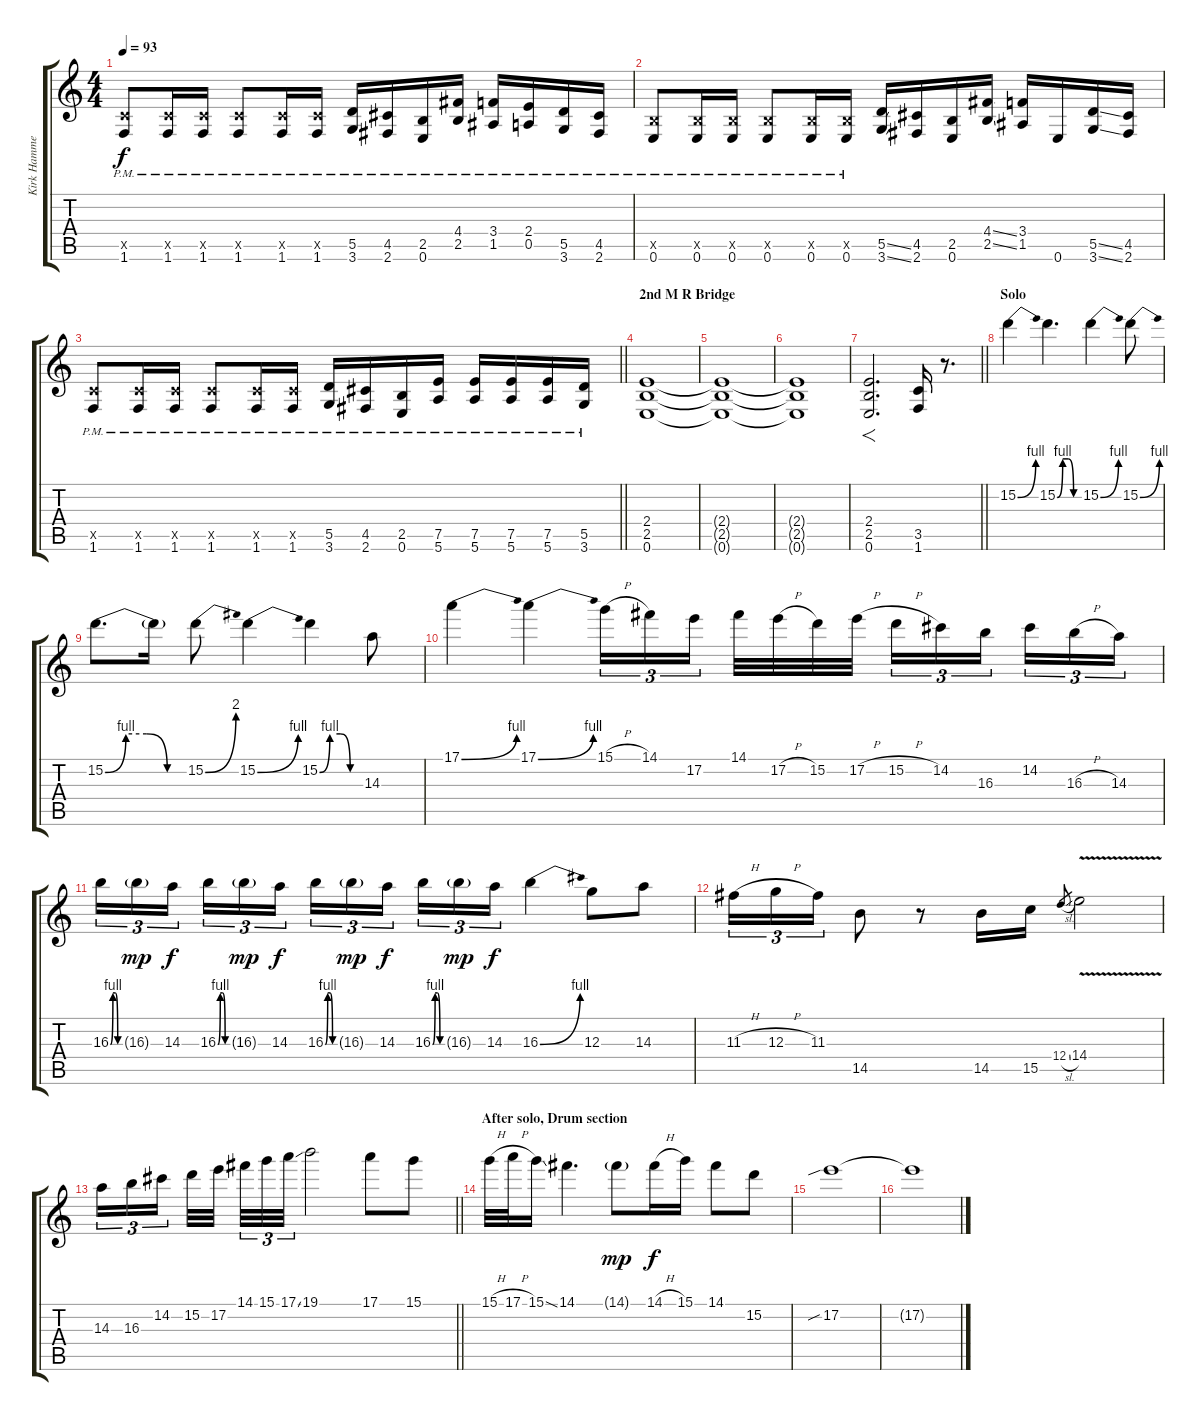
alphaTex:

\track ("Kirk Hammet" "Kirk Hamme") {instrument distortionguitar}
\staff {score tabs}
\tuning (E4 B3 G3 D3 A2 E2) {hide}
\ts (4 4)
\tempo 93
\clef g2
\ks c
(3.5{x} 1.6{pm}).8{dy f} (3.5{x} 1.6{pm}).16 (3.5{x} 1.6{pm}).16 (3.5{x} 1.6{pm}).8 (3.5{x} 1.6{pm}).16 (3.5{x} 1.6{pm}).16 (5.5{pm} 3.6{pm}).16 (4.5{pm} 2.6{pm}).16 (2.5{pm} 0.6{pm}).16 (4.4{pm} 2.5{pm}).16 (3.4{pm} 1.5{pm}).16 (2.4{pm} 0.5{pm}).16 (5.5{pm} 3.6{pm}).16 (4.5{pm} 2.6{pm}).16 |
(2.5{x} 0.6{pm}).8 (2.5{x} 0.6{pm}).16 (2.5{x} 0.6{pm}).16 (2.5{x} 0.6{pm}).8 (2.5{x} 0.6{pm}).16 (2.5{x} 0.6{pm}).16 (5.5{ss} 3.6{ss}).16 (4.5 2.6).16 (2.5 0.6).16 (4.4{ss} 2.5{ss}).16 (3.4 1.5).16 0.6.16 (5.5{ss} 3.6{ss}).16 (4.5 2.6).16 |
\barLineRight lightlight
(3.5{x} 1.6{pm}).8 (3.5{x} 1.6{pm}).16 (3.5{x} 1.6{pm}).16 (3.5{x} 1.6{pm}).8 (3.5{x} 1.6{pm}).16 (3.5{x} 1.6{pm}).16 (5.5{pm} 3.6{pm}).16 (4.5{pm} 2.6{pm}).16 (2.5{pm} 0.6{pm}).16 (7.5{pm} 5.6{pm}).16 (7.5{pm} 5.6{pm}).16 (7.5{pm} 5.6{pm}).16 (7.5{pm} 5.6{pm}).16 (5.5{pm} 3.6{pm}).16 |
\section ("" "2nd M R Bridge ")
(2.4 2.5 0.6).1 |
(2.4{t} 2.5{t} 0.6{t}).1 |
(2.4{t} 2.5{t} 0.6{t}).1 |
\barLineRight lightlight
(2.4 2.5 0.6).2{f d} (3.5 1.6).16 r.8{d} |
\section ("" "Solo")
15.2{be (bend 0 0 60 4)}.4 15.2{be (custom 0 0 15 4 30 4 45 0 60 0)}.4{d} 15.2{be (bend 0 0 60 4)}.4 15.2{be (bend 0 0 60 4)}.8 |
15.2{be (custom 0 0 15 4 30 4 45 0 60 0)}.8{d} 15.2{t}.16 15.2{be (bend 0 0 60 8)}.8 15.2{be (bend 0 0 60 4)}.4 15.2{be (custom 0 0 15 4 30 4 45 0 60 0)}.4 14.3.8 |
17.1{be (bend 0 0 60 4)}.4 17.1{be (bend 0 0 60 4)}.4 15.1{h}.16{tu (3 2)} 14.1.16{tu (3 2)} 17.2.16{tu (3 2) beam splitsecondary} 14.1.32 17.2{h}.32 15.2.32 17.2{h}.32 15.2{h}.16{tu (3 2)} 14.2.16{tu (3 2)} 16.3.16{tu (3 2) beam splitsecondary} 14.2.16{tu (3 2)} 16.3{h}.16{tu (3 2)} 14.3.16{tu (3 2)} |
16.3{be (custom 0 0 15 4 30 4 45 0 60 0)}.16{tu (3 2)} 16.3{g}.16{tu (3 2) dy mp} 14.3.16{tu (3 2) dy f beam splitsecondary} 16.3{be (custom 0 0 15 4 30 4 45 0 60 0)}.16{tu (3 2)} 16.3{g}.16{tu (3 2) dy mp} 14.3.16{tu (3 2) dy f} 16.3{be (custom 0 0 15 4 30 4 45 0 60 0)}.16{tu (3 2)} 16.3{g}.16{tu (3 2) dy mp} 14.3.16{tu (3 2) dy f beam splitsecondary} 16.3{be (custom 0 0 15 4 30 4 45 0 60 0)}.16{tu (3 2)} 16.3{g}.16{tu (3 2) dy mp} 14.3.16{tu (3 2) dy f} 16.3{be (bend 0 0 60 4)}.4 12.3.8 14.3.8 |
11.3{h}.16{tu (3 2)} 12.3{h}.16{tu (3 2)} 11.3.16{tu (3 2)} 14.5.8 r.8 14.5.16 15.5.16 12.4{sl}.8{gr} 14.4{v}.2 |
\barLineRight lightlight
14.3.16{tu (3 2)} 16.3.16{tu (3 2)} 14.2.16{tu (3 2) beam splitsecondary} 15.2.32 17.2.32{beam splitsecondary} 14.1.32{tu (3 2)} 15.1.32{tu (3 2)} 17.1{ss}.32{tu (3 2)} 19.1.2 17.1.8 15.1.8 |
\section ("" "After solo, Drum section")
15.1{h}.32 17.1{h}.32 15.1{ss}.16 14.1.4{d} 14.1{g}.8{dy mp} 14.1{h}.16{dy f} 15.1.16 14.1.8 15.2.8 |
17.2{sib}.1 |
17.2{t}.1
